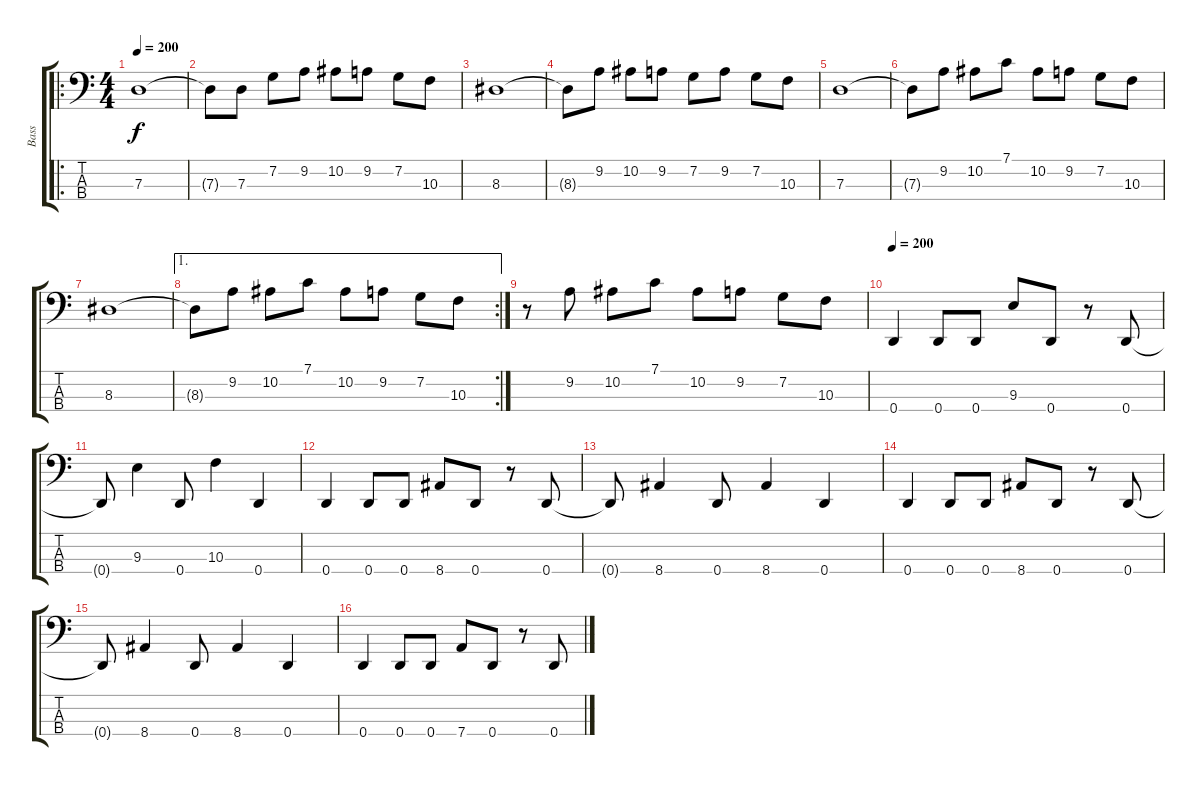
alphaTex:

\track ("Bass" "Bass") {instrument fretlessbass}
\staff {score tabs}
\tuning (F2 C2 G1 D1) {hide}
\ro
\ts (4 4)
\tempo 200
\clef f4
\ks c
7.3.1{dy f} |
7.3{t}.8 7.3.8 7.2.8 9.2.8 10.2.8 9.2.8 7.2.8 10.3.8 |
8.3.1 |
8.3{t}.8 9.2.8 10.2.8 9.2.8 7.2.8 9.2.8 7.2.8 10.3.8 |
7.3.1 |
7.3{t}.8 9.2.8 10.2.8 7.1.8 10.2.8 9.2.8 7.2.8 10.3.8 |
8.3.1 |
\ae 1
\rc 2
8.3{t}.8 9.2.8 10.2.8 7.1.8 10.2.8 9.2.8 7.2.8 10.3.8 |
r.8 9.2.8 10.2.8 7.1.8 10.2.8 9.2.8 7.2.8 10.3.8 |
\tempo 200
0.4.4 0.4.8 0.4.8 9.3.8 0.4.8 r.8 0.4.8 |
0.4{t}.8 9.3.4 0.4.8 10.3.4 0.4.4 |
0.4.4 0.4.8 0.4.8 8.4.8 0.4.8 r.8 0.4.8 |
0.4{t}.8 8.4.4 0.4.8 8.4.4 0.4.4 |
0.4.4 0.4.8 0.4.8 8.4.8 0.4.8 r.8 0.4.8 |
0.4{t}.8 8.4.4 0.4.8 8.4.4 0.4.4 |
0.4.4 0.4.8 0.4.8 7.4.8 0.4.8 r.8 0.4.8
